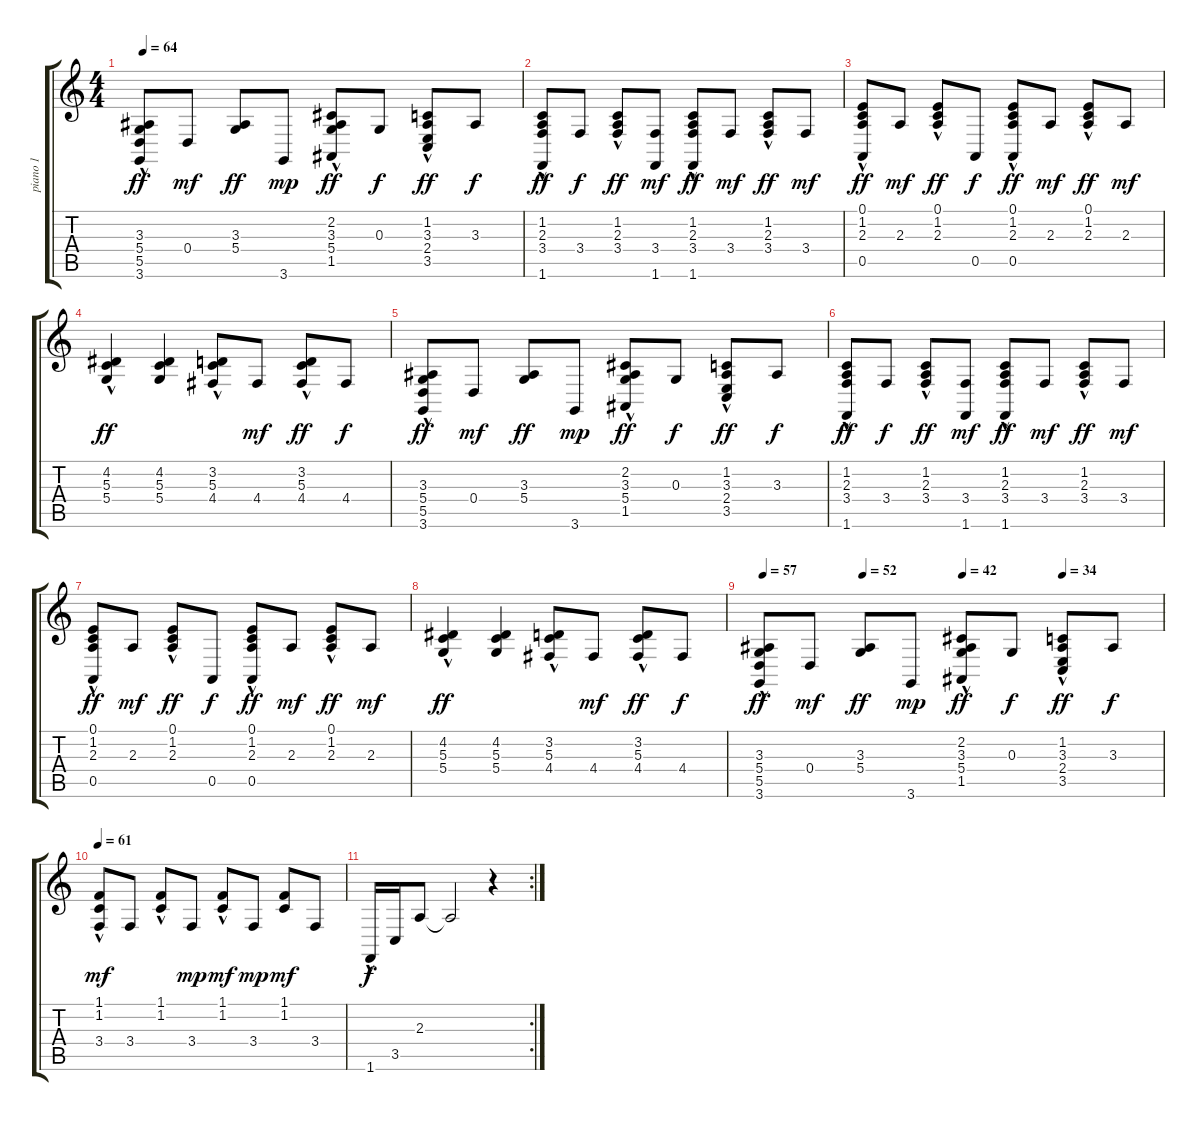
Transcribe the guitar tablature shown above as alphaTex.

\track ("piano 1" "piano 1") {instrument acousticgrandpiano}
\staff {score tabs}
\tuning (E4 B3 G3 D3 A2 E2) {hide}
\ts (4 4)
\tempo 64
\clef g2
\ks c
(3.3 5.4 5.5{hac} 3.6{hac}).8{dy ff} 0.4.8{dy mf} (3.3 5.4).8{dy ff} 3.6.8{dy mp} (2.2 3.3 5.4{hac} 1.5).8{dy ff} 0.3.8{dy f} (1.2{hac} 3.3 2.4{hac} 3.5{hac}).8{dy ff} 3.3.8{dy f} |
(1.2 2.3 3.4{hac} 1.6).8{dy ff} 3.4.8{dy f} (1.2{hac} 2.3{hac} 3.4{hac}).8{dy ff} (3.4 1.6).8{dy mf} (1.2{hac} 2.3{hac} 3.4 1.6).8{dy ff} 3.4.8{dy mf} (1.2 2.3 3.4{hac}).8{dy ff} 3.4.8{dy mf} |
(0.1{hac} 1.2{hac} 2.3 0.5).8{dy ff} 2.3.8{dy mf} (0.1{hac} 1.2{hac} 2.3{hac}).8{dy ff} 0.5.8{dy f} (0.1{hac} 1.2{hac} 2.3 0.5{hac}).8{dy ff} 2.3.8{dy mf} (0.1 1.2 2.3{hac}).8{dy ff} 2.3.8{dy mf} |
(4.2{hac} 5.3 5.4{hac}).4{dy ff} (4.2 5.3 5.4).4 (3.2 5.3 4.4{hac}).8 4.4.8{dy mf} (3.2{hac} 5.3 4.4{hac}).8{dy ff} 4.4.8{dy f} |
(3.3 5.4 5.5{hac} 3.6{hac}).8{dy ff} 0.4.8{dy mf} (3.3 5.4).8{dy ff} 3.6.8{dy mp} (2.2 3.3 5.4{hac} 1.5).8{dy ff} 0.3.8{dy f} (1.2{hac} 3.3 2.4{hac} 3.5{hac}).8{dy ff} 3.3.8{dy f} |
(1.2 2.3 3.4{hac} 1.6).8{dy ff} 3.4.8{dy f} (1.2{hac} 2.3{hac} 3.4{hac}).8{dy ff} (3.4 1.6).8{dy mf} (1.2{hac} 2.3{hac} 3.4 1.6).8{dy ff} 3.4.8{dy mf} (1.2 2.3 3.4{hac}).8{dy ff} 3.4.8{dy mf} |
(0.1{hac} 1.2{hac} 2.3 0.5).8{dy ff} 2.3.8{dy mf} (0.1{hac} 1.2{hac} 2.3{hac}).8{dy ff} 0.5.8{dy f} (0.1{hac} 1.2{hac} 2.3 0.5{hac}).8{dy ff} 2.3.8{dy mf} (0.1 1.2 2.3{hac}).8{dy ff} 2.3.8{dy mf} |
(4.2{hac} 5.3 5.4{hac}).4{dy ff} (4.2 5.3 5.4).4 (3.2 5.3 4.4{hac}).8 4.4.8{dy mf} (3.2{hac} 5.3 4.4{hac}).8{dy ff} 4.4.8{dy f} |
\tempo 57
\tempo (52 0.25)
\tempo (42 0.5)
\tempo (34 0.75)
(3.3 5.4 5.5{hac} 3.6{hac}).8{dy ff} 0.4.8{dy mf} (3.3 5.4).8{dy ff} 3.6.8{dy mp} (2.2 3.3 5.4{hac} 1.5).8{dy ff} 0.3.8{dy f} (1.2{hac} 3.3 2.4{hac} 3.5{hac}).8{dy ff} 3.3.8{dy f} |
\tempo 61
(1.1 1.2 3.4{hac}).8{dy mf} 3.4.8 (1.1{hac} 1.2).8 3.4.8{dy mp} (1.1{hac} 1.2).8{dy mf} 3.4.8{dy mp} (1.1 1.2).8{dy mf} 3.4.8 |
\rc 2
1.6{hac}.16{dy f} 3.5.16 2.3.8 2.3{t}.2 r.4
